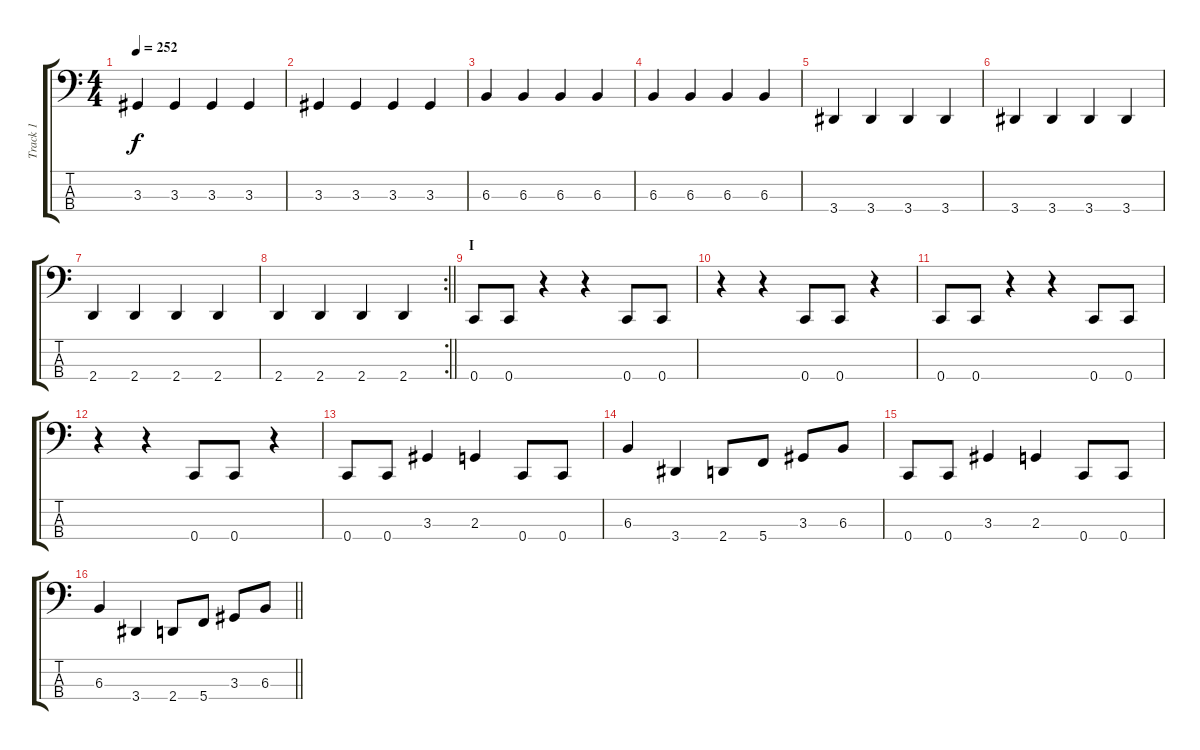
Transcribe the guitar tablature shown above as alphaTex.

\track ("Track 1" "Track 1") {instrument electricbassfinger}
\staff {score tabs}
\tuning (Eb2 Bb1 F1 C1) {hide}
\ts (4 4)
\tempo 252
\clef f4
\ks c
3.3.4{dy f} 3.3.4 3.3.4 3.3.4 |
3.3.4 3.3.4 3.3.4 3.3.4 |
6.3.4 6.3.4 6.3.4 6.3.4 |
6.3.4 6.3.4 6.3.4 6.3.4 |
3.4.4 3.4.4 3.4.4 3.4.4 |
3.4.4 3.4.4 3.4.4 3.4.4 |
2.4.4 2.4.4 2.4.4 2.4.4 |
\rc 2
\barLineRight lightlight
2.4.4 2.4.4 2.4.4 2.4.4 |
\section ("" "I")
0.4.8 0.4.8 r.4 r.4 0.4.8 0.4.8 |
r.4 r.4 0.4.8 0.4.8 r.4 |
0.4.8 0.4.8 r.4 r.4 0.4.8 0.4.8 |
r.4 r.4 0.4.8 0.4.8 r.4 |
0.4.8 0.4.8 3.3.4 2.3.4 0.4.8 0.4.8 |
6.3.4 3.4.4 2.4.8 5.4.8 3.3.8 6.3.8 |
0.4.8 0.4.8 3.3.4 2.3.4 0.4.8 0.4.8 |
\barLineRight lightlight
6.3.4 3.4.4 2.4.8 5.4.8 3.3.8 6.3.8
